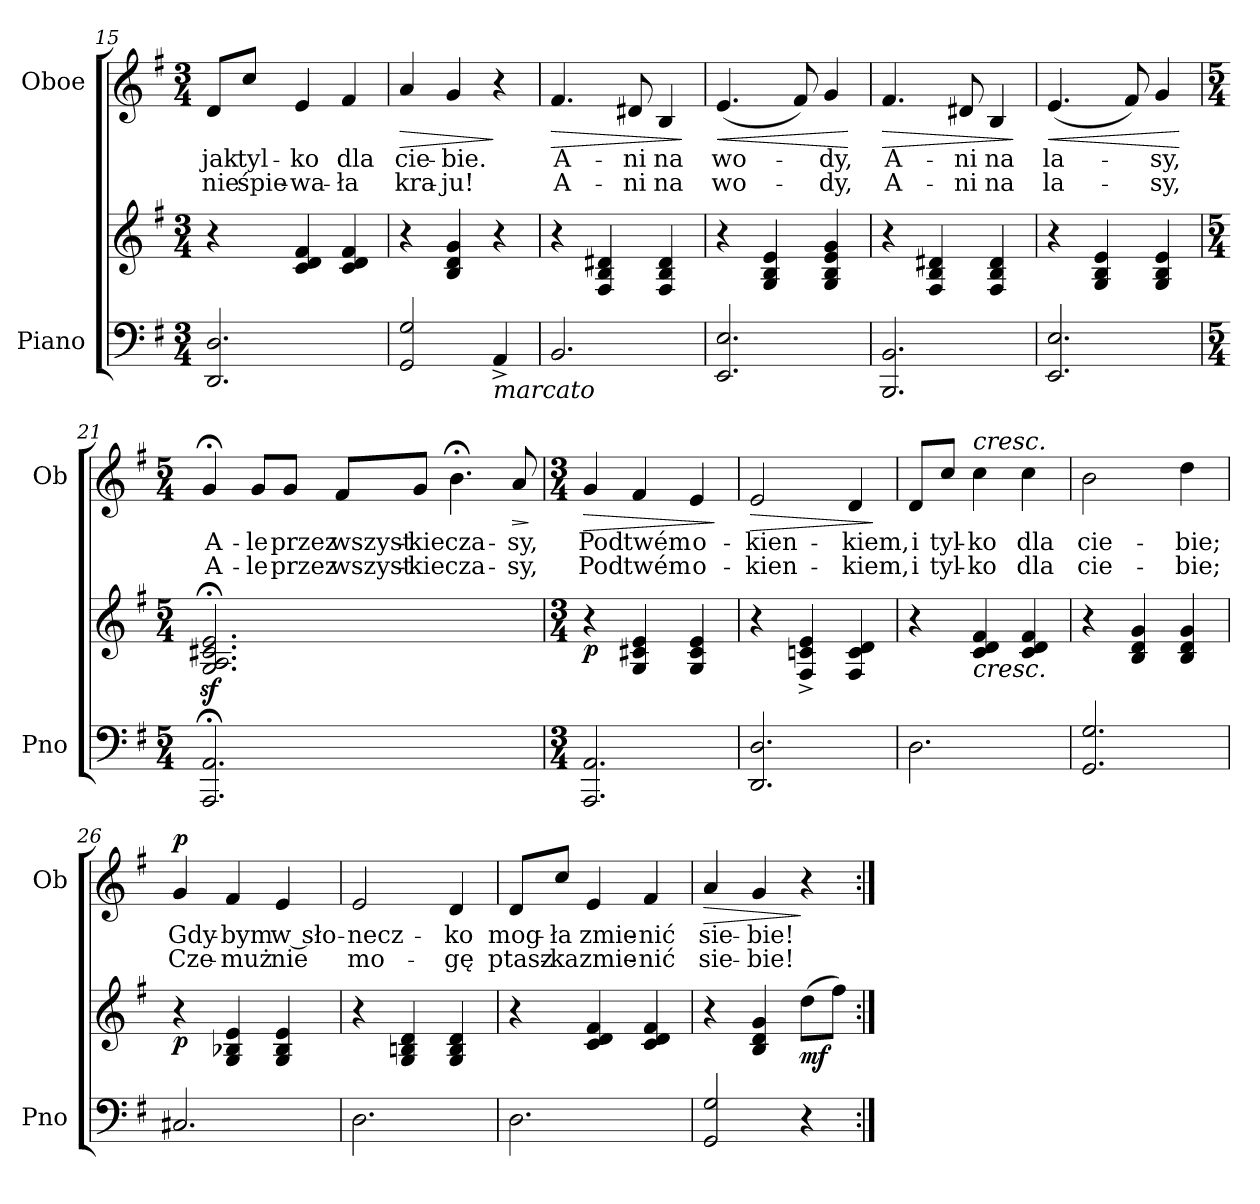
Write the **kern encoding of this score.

**kern	**kern	**dynam	**kern	**text	**text	**dynam
*part2	*part2	*part2	*part1	*part1	*part1	*part1
*staff3	*staff2	*staff2/3	*staff1	*staff1	*staff1	*staff1
*I"Piano	*	*	*I"Oboe	*	*	*
*I'Pno	*	*	*I'Ob	*	*	*
*clefF4	*clefG2	*	*clefG2	*	*	*
*k[f#]	*k[f#]	*	*k[f#]	*	*	*
*M3/4	*M3/4	*	*M3/4	*	*	*
=15	=15	=15	=15	=15	=15	=15
!	!	!	!	!LO:LY:b	!LO:LY:b	!
2.DD/ 2.D/	4r	.	8d/L	jak	nie	.
!	!	!	!	!LO:LY:b	!LO:LY:b	!
.	.	.	8cc/J	tyl-	śpie-	.
!	!	!	!	!LO:LY:b	!LO:LY:b	!
.	4c/ 4d/ 4f#/	.	4e/	-ko	-wa-	.
!	!	!	!	!LO:LY:b	!LO:LY:b	!
.	4c/ 4d/ 4f#/	.	4f#/	dla	-ła	.
!!LO:LB:g=z
=16	=16	=16	=16	=16	=16	=16
!	!	!	!	!LO:LY:b	!LO:LY:b	!LO:HP:b
2GG/ 2G/	4r	.	4a/	cie-	kra-	>
!	!	!	!	!LO:LY:b	!LO:LY:b	!
.	4B/ 4d/ 4g/	.	4g/	-bie.	-ju!	.
!LO:TX:b:i:t=marcato	!	!	!	!	!	!
4AA^>/	4r	.	4r	.	.	]
=17	=17	=17	=17	=17	=17	=17
!	!	!	!	!LO:LY:b	!LO:LY:b	!LO:HP:b
2.BB/	4r	.	4.f#/	A-	A-	>
.	4F#/ 4B/ 4d#X/	.	.	.	.	.
!	!	!	!	!LO:LY:b	!LO:LY:b	!
.	.	.	8d#X/	-ni	-ni	.
!	!	!	!	!LO:LY:b	!LO:LY:b	!
.	4F#/ 4B/ 4d#/	.	4B/	na	na	.
.	.	.	.	.	.	]
=18	=18	=18	=18	=18	=18	=18
!	!	!	!	!LO:LY:b	!LO:LY:b	!LO:HP:b
2.EE/ 2.E/	4r	.	(4.e/	wo-	wo-	<
.	4G/ 4B/ 4e/	.	.	.	.	.
.	.	.	8f#/)	.	.	.
!	!	!	!	!LO:LY:b	!LO:LY:b	!
.	4G/ 4B/ 4e/ 4g/	.	4g/	-dy,	-dy,	.
.	.	.	.	.	.	[
=19	=19	=19	=19	=19	=19	=19
!	!	!	!	!LO:LY:b	!LO:LY:b	!LO:HP:b
2.BBB/ 2.BB/	4r	.	4.f#/	A-	A-	>
.	4F#/ 4B/ 4d#X/	.	.	.	.	.
!	!	!	!	!LO:LY:b	!LO:LY:b	!
.	.	.	8d#X/	-ni	-ni	.
!	!	!	!	!LO:LY:b	!LO:LY:b	!
.	4F#/ 4B/ 4d#/	.	4B/	na	na	.
.	.	.	.	.	.	]
=20	=20	=20	=20	=20	=20	=20
!	!	!	!	!LO:LY:b	!LO:LY:b	!LO:HP:b
2.EE/ 2.E/	4r	.	(4.e/	la-	la-	<
.	4G/ 4B/ 4e/	.	.	.	.	.
.	.	.	8f#/)	.	.	.
!	!	!	!	!LO:LY:b	!LO:LY:b	!
.	4G/ 4B/ 4e/	.	4g/	-sy,	-sy,	.
.	.	.	.	.	.	[
=21	=21	=21	=21	=21	=21	=21
*M5/4	*M5/4	*	*M5/4	*	*	*
!	!	!	!	!LO:LY:b	!LO:LY:b	!
2.AAA/;< 2.AA/;<	2.G/z<;< 2.A/z<;< 2.c#X/z<;< 2.e/z<;<	.	4g;</	A-	A-	.
!	!	!	!	!LO:LY:b	!LO:LY:b	!
.	.	.	8g!/L	-le	-le	.
!	!	!	!	!LO:LY:b	!LO:LY:b	!
.	.	.	8g!/J	przez	przez	.
!	!	!	!	!LO:LY:b	!LO:LY:b	!
.	.	.	8f#!/L	wszyst-	wszyst-	.
!	!	!	!	!LO:LY:b	!LO:LY:b	!
.	.	.	8g!/J	-kie	-kie	.
!	!	!	!	!LO:LY:b	!LO:LY:b	!
2ryy	2ryy	.	4.b;<\	cza-	cza-	.
!	!	!	!	!LO:LY:b	!LO:LY:b	!LO:HP:b
.	.	.	8a/	-sy,	-sy,	>
.	.	.	.	.	.	]
!!LO:LB:g=z
=22	=22	=22	=22	=22	=22	=22
*M3/4	*M3/4	*	*M3/4	*	*	*
!	!	!LO:DY:b	!	!LO:LY:b	!LO:LY:b	!LO:HP:b
2.AAA/ 2.AA/	4r	p	4g/	Pod	Pod	>
!	!	!	!	!LO:LY:b	!LO:LY:b	!
.	4G/ 4c#X/ 4e/	.	4f#/	twém	twém	.
!	!	!	!	!LO:LY:b	!LO:LY:b	!
.	4G/ 4c#/ 4e/	.	4e/	o-	o-	.
.	.	.	.	.	.	]
=23	=23	=23	=23	=23	=23	=23
!	!	!	!	!LO:LY:b	!LO:LY:b	!LO:HP:b
2.DD/ 2.D/	4r	.	2e/	-kien-	-kien-	>
.	4F#/^ 4cn/^ 4e/^	.	.	.	.	.
!	!	!	!	!LO:LY:b	!LO:LY:b	!
.	4F#/ 4c/ 4d/	.	4d/	-kiem,	-kiem,	.
.	.	.	.	.	.	]
=24	=24	=24	=24	=24	=24	=24
!	!	!	!	!LO:LY:b	!LO:LY:b	!
2.D\	4r	.	8d/L	i	i	.
!	!	!	!	!LO:LY:b	!LO:LY:b	!
.	.	.	8cc/J	tyl-	tyl-	.
!	!	!	!LO:TX:a:i:t=cresc.	!	!	!
!	!LO:TX:b:i:t=cresc.	!	!	!	!	!
!	!	!	!	!LO:LY:b	!LO:LY:b	!
.	4c/ 4d/ 4f#/	.	4cc\	-ko	-ko	.
!	!	!	!	!LO:LY:b	!LO:LY:b	!
.	4c/ 4d/ 4f#/	.	4cc\	dla	dla	.
=25	=25	=25	=25	=25	=25	=25
!	!	!	!	!LO:LY:b	!LO:LY:b	!
2.GG/ 2.G/	4r	.	2b\	cie-	cie-	.
.	4B/ 4d/ 4g/	.	.	.	.	.
!	!	!	!	!LO:LY:b	!LO:LY:b	!
.	4B/ 4d/ 4g/	.	4dd\	-bie;	-bie;	.
=26	=26	=26	=26	=26	=26	=26
!	!	!LO:DY:b	!	!LO:LY:b	!LO:LY:b	!LO:DY:a
2.C#X/	4r	p	4g/	Gdy-	Cze-	p
!	!	!	!	!LO:LY:b	!LO:LY:b	!
.	4G/ 4B-X/ 4e/	.	4f#/	-bym	-muż	.
!	!	!	!	!LO:LY:b	!LO:LY:b	!
.	4G/ 4B-/ 4e/	.	4e/	w sło-	nie	.
=27	=27	=27	=27	=27	=27	=27
!	!	!	!	!LO:LY:b	!LO:LY:b	!
2.D\	4r	.	2e/	-necz-	mo-	.
.	4G/ 4Bn/ 4d/	.	.	.	.	.
!	!	!	!	!LO:LY:b	!LO:LY:b	!
.	4G/ 4B/ 4d/	.	4d/	-ko	-gę	.
=28	=28	=28	=28	=28	=28	=28
!	!	!	!	!LO:LY:b	!LO:LY:b	!
2.D\	4r	.	8d/L	mog-	ptasz-	.
!	!	!	!	!LO:LY:b	!LO:LY:b	!
.	.	.	8cc/J	-ła	-ka	.
!	!	!	!	!LO:LY:b	!LO:LY:b	!
.	4c/ 4d/ 4f#/	.	4e/	zmie-	zmie-	.
!	!	!	!	!LO:LY:b	!LO:LY:b	!
.	4c/ 4d/ 4f#/	.	4f#/	-nić	-nić	.
=29	=29	=29	=29	=29	=29	=29
!	!	!	!	!LO:LY:b	!LO:LY:b	!LO:HP:b
2GG/ 2G/	4r	.	4a/	sie-	sie-	>
!	!	!	!	!LO:LY:b	!LO:LY:b	!
.	4B/ 4d/ 4g/	.	4g/	-bie!	-bie!	.
!	!	!LO:DY:b	!	!	!	!
4r	(8dd\L	mf	4r	.	.	]
.	8ff#\J)	.	.	.	.	.
=:|!	=:|!	=:|!	=:|!	=:|!	=:|!	=:|!
*-	*-	*-	*-	*-	*-	*-
